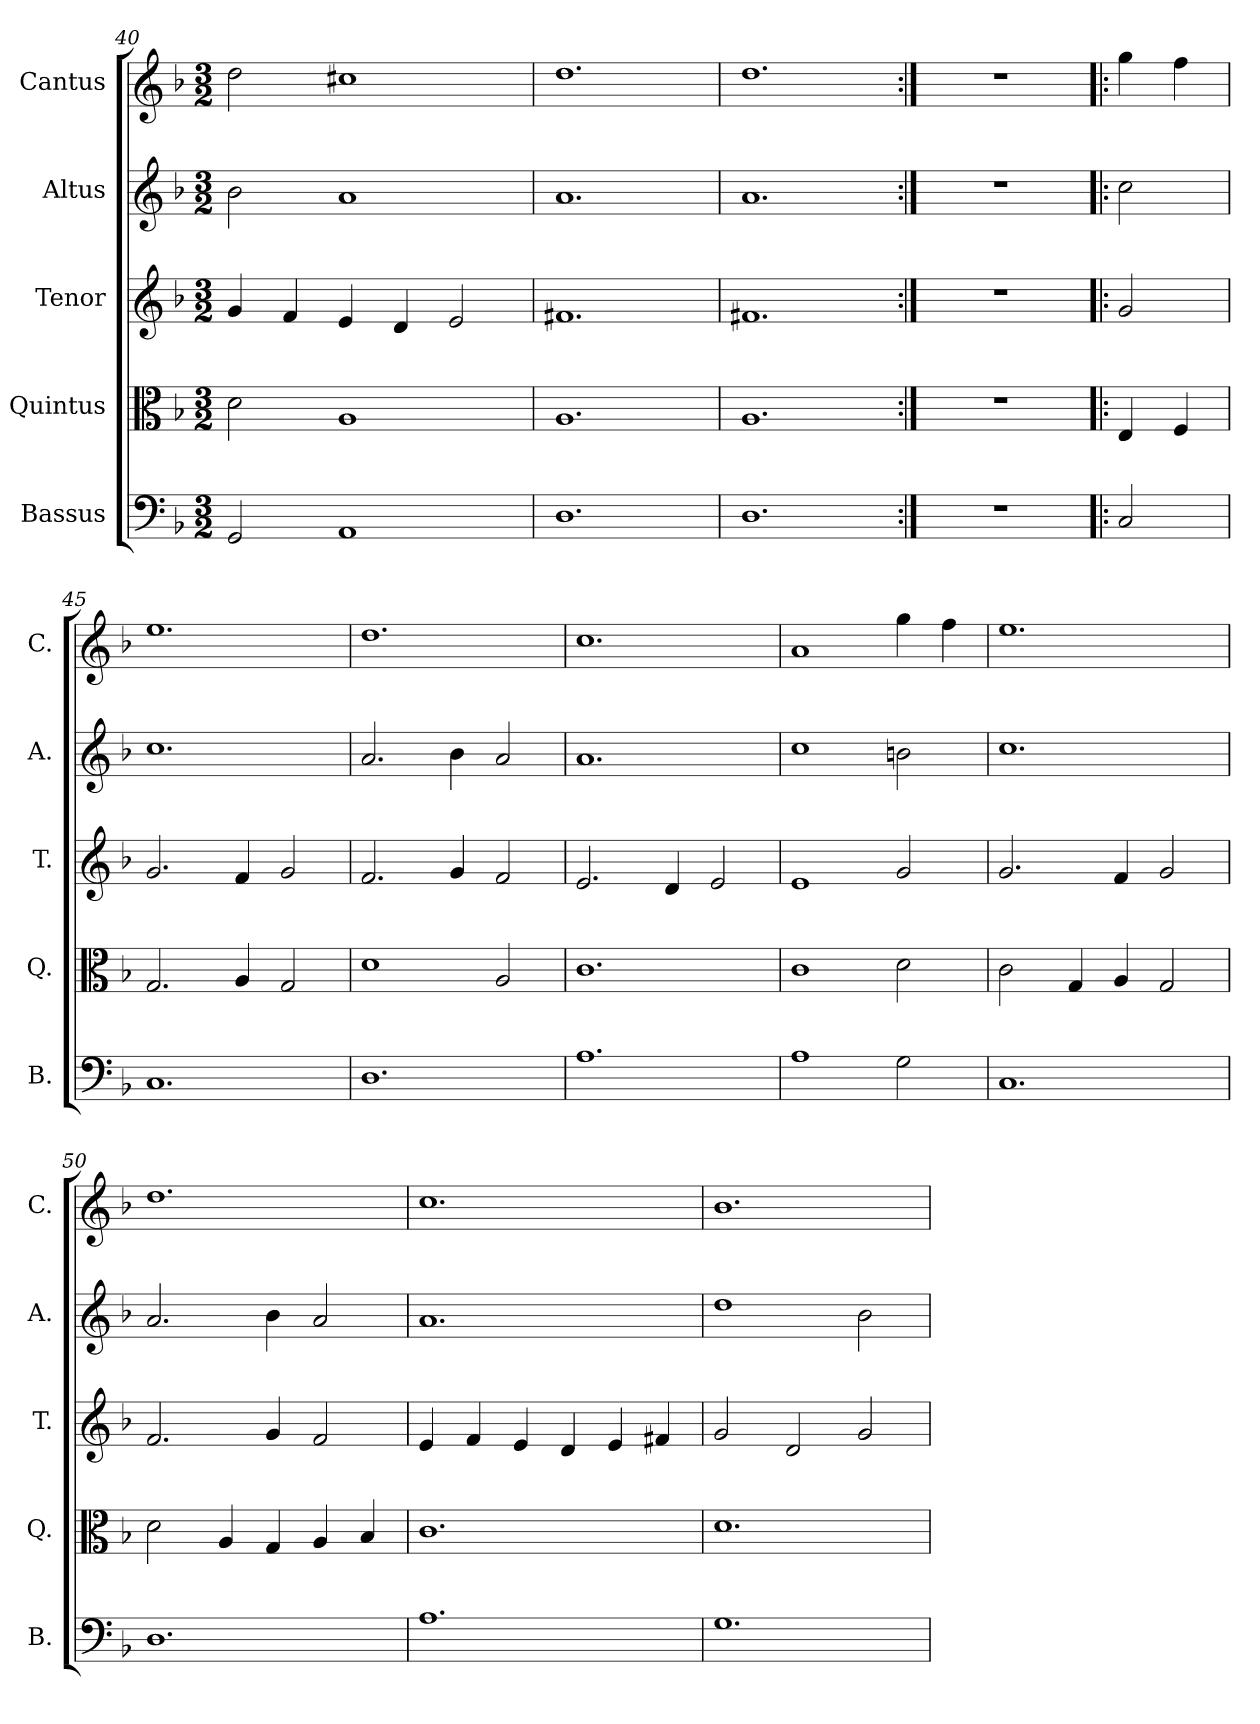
**kern	**kern	**kern	**kern	**kern
*part5	*part4	*part3	*part2	*part1
*staff5	*staff4	*staff3	*staff2	*staff1
*I"Bassus	*I"Quintus	*I"Tenor	*I"Altus	*I"Cantus
*I'B.	*I'Q.	*I'T.	*I'A.	*I'C.
*clefF4	*clefC3	*clefG2	*clefG2	*clefG2
*k[b-]	*k[b-]	*k[b-]	*k[b-]	*k[b-]
*F:	*F:	*F:	*F:	*F:
*M3/2	*M3/2	*M3/2	*M3/2	*M3/2
=40	=40	=40	=40	=40
2GG/	2d\	4g/	2b-\	2dd\
.	.	4f/	.	.
1AA	1A	4e/	1a	1cc#X
.	.	4d/	.	.
.	.	2e/	.	.
=41	=41	=41	=41	=41
1.D	1.A	1.f#X	1.a	1.dd
=42	=42	=42	=42	=42
1.D	1.A	1.f#X	1.a	1.dd
=43:|!	=43:|!	=43:|!	=43:|!	=43:|!
!LO:N:vis=1	!LO:N:vis=1	!LO:N:vis=1	!LO:N:vis=1	!LO:N:vis=1
1.r	1.r	1.r	1.r	1.r
=44!|:	=44!|:	=44!|:	=44!|:	=44!|:
2C/	4E/	2g/	2cc\	4gg\
.	4F/	.	.	4ff\
!!LO:PB:g=z
=45	=45	=45	=45	=45
1.C	2.G/	2.g/	1.cc	1.ee
.	4A/	4f/	.	.
.	2G/	2g/	.	.
=46	=46	=46	=46	=46
1.D	1d	2.f/	2.a/	1.dd
.	.	4g/	4b-\	.
.	2A/	2f/	2a/	.
=47	=47	=47	=47	=47
1.A	1.c	2.e/	1.a	1.cc
.	.	4d/	.	.
.	.	2e/	.	.
=48	=48	=48	=48	=48
1A	1c	1e	1cc	1a
2G\	2d\	2g/	2bn\	4gg\
.	.	.	.	4ff\
=49	=49	=49	=49	=49
1.C	2c\	2.g/	1.cc	1.ee
.	4G/	.	.	.
.	4A/	4f/	.	.
.	2G/	2g/	.	.
=50	=50	=50	=50	=50
1.D	2d\	2.f/	2.a/	1.dd
.	4A/	.	.	.
.	4G/	4g/	4b-\	.
.	4A/	2f/	2a/	.
.	4B-/	.	.	.
!!LO:PB:g=z
=51	=51	=51	=51	=51
1.A	1.c	4e/	1.a	1.cc
.	.	4f/	.	.
.	.	4e/	.	.
.	.	4d/	.	.
.	.	4e/	.	.
.	.	4f#X/	.	.
=52	=52	=52	=52	=52
1.G	1.d	2g/	1dd	1.b-
.	.	2d/	.	.
.	.	2g/	2b-\	.
=	=	=	=	=
*-	*-	*-	*-	*-
